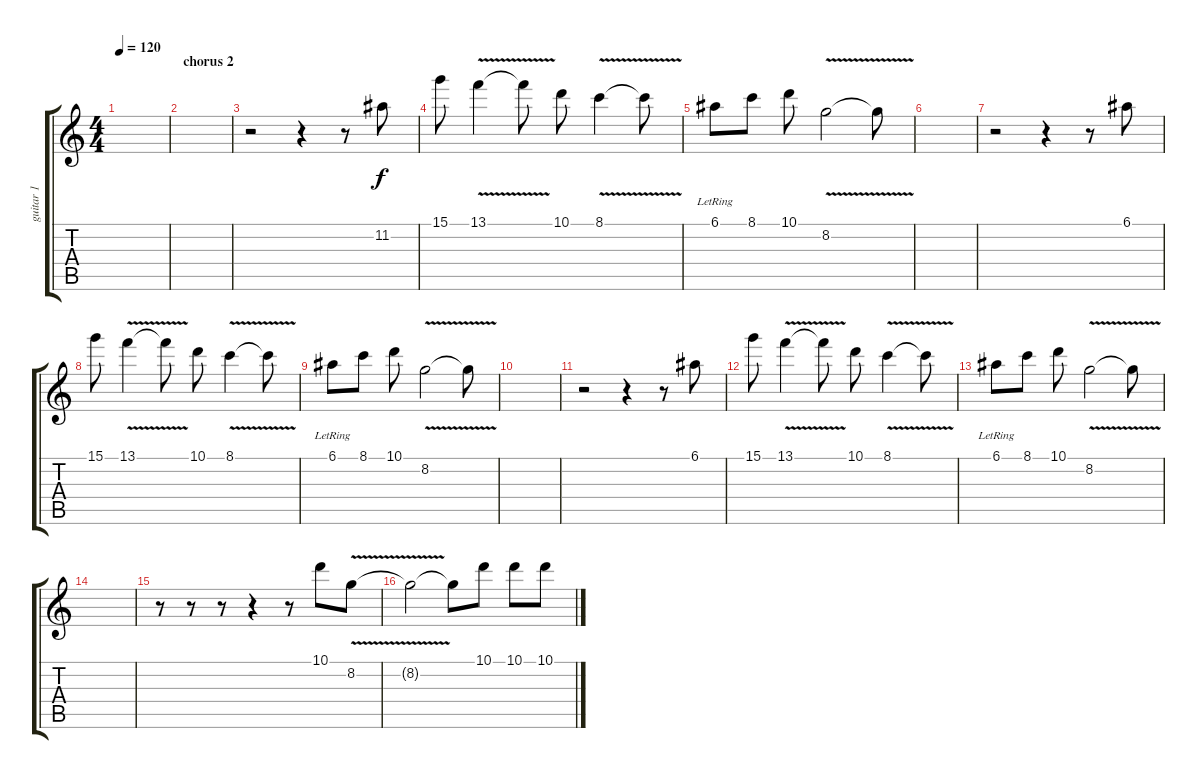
\track ("guitar 1" "guitar 1") {instrument distortionguitar}
\staff {score tabs}
\tuning (E4 B3 G3 D3 A2 E2) {hide}
\ts (4 4)
\tempo 120
\clef g2
\ks c
|
\section ("" "chorus 2")
|
r.2 r.4 r.8 11.2.8{balance 12} |
15.1.8 13.1{v}.4 13.1{t}.8 10.1.8 8.1{v}.4 8.1{t}.8 |
6.1{lr}.8 8.1.8 10.1.8 8.2{v}.2 8.2{t}.8 |
|
r.2 r.4 r.8 6.1.8 |
15.1.8 13.1{v}.4 13.1{t}.8 10.1.8 8.1{v}.4 8.1{t}.8 |
6.1{lr}.8 8.1.8 10.1.8 8.2{v}.2 8.2{t}.8 |
|
r.2 r.4 r.8 6.1.8 |
15.1.8 13.1{v}.4 13.1{t}.8 10.1.8 8.1{v}.4 8.1{t}.8 |
6.1{lr}.8 8.1.8 10.1.8 8.2{v}.2 8.2{t}.8 |
|
r.8 r.8 r.8 r.4 r.8 10.1.8 8.2{v}.8 |
8.2{t}.2 8.2{t}.8 10.1.8 10.1.8 10.1.8
